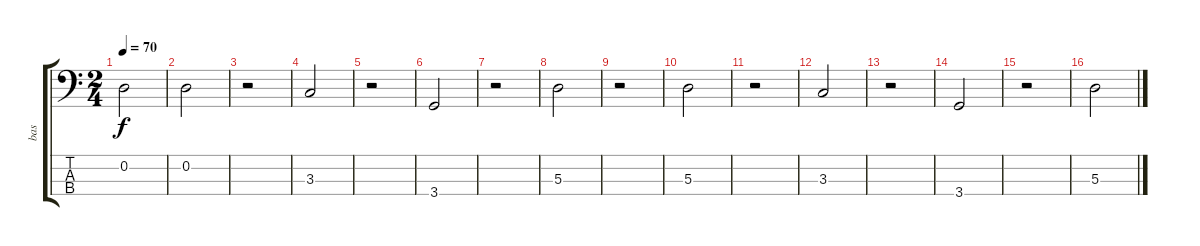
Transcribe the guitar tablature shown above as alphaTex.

\track ("bas" "bas") {instrument acousticbass}
\staff {score tabs}
\tuning (G2 D2 A1 E1) {hide}
\ts (2 4)
\tempo 70
\clef f4
\ks c
0.2.2{dy f instrument acousticbass} |
0.2.2 |
r.2 |
3.3.2 |
r.2 |
3.4.2 |
r.2 |
5.3.2 |
r.2 |
5.3.2 |
r.2 |
3.3.2 |
r.2 |
3.4.2 |
r.2 |
5.3.2
